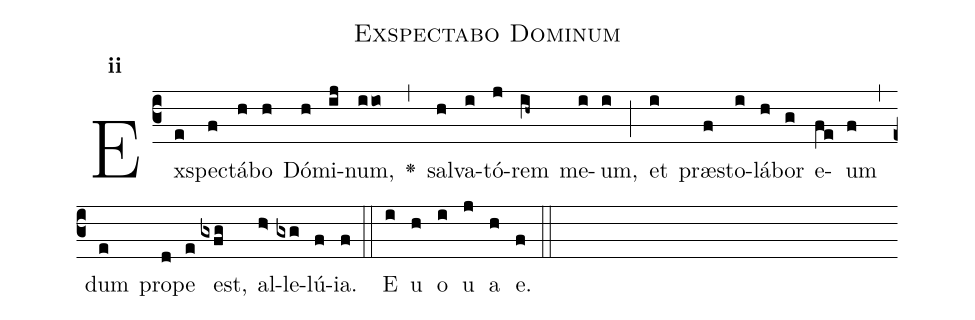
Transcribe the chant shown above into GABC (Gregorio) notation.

name:Exspectabo Dominum;
office-part:Antiphona;
mode:2;
%%
initial-style: 1;
name: Exspectabo Dominum
book: Antiphonae & Responsoria/Tomus I, p. 18;
occasion: Hebdomada I Adventus Feria V;
office-part: Laudes Ant E;
user-notes: ;
commentary: ;
annotation: 2*-4a;
centering-scheme: english;
fontsize: 12;
font: OFLSortsMillGoudy;
height: 11;
width: 4.5;
%%
(c3)Ex(e)spe(f)ctá(h)bo(h) Dó(h)mi(ij)num,(iio) <v>\greheightstar</v>(,) sal(h)va(i)tó(j)rem(ih~) me(i)um,(i) (;) et(i) præ(f)sto(i)lá(h)bor(g) e(fe)um(f) (,) dum(e) pro(d)pe(e) est,(gxfg) al(h>)le(gxg)lú(f)ia.(f) (::)
E(i) u(h) o(i) u(j) a(h) e.(f) (::)
